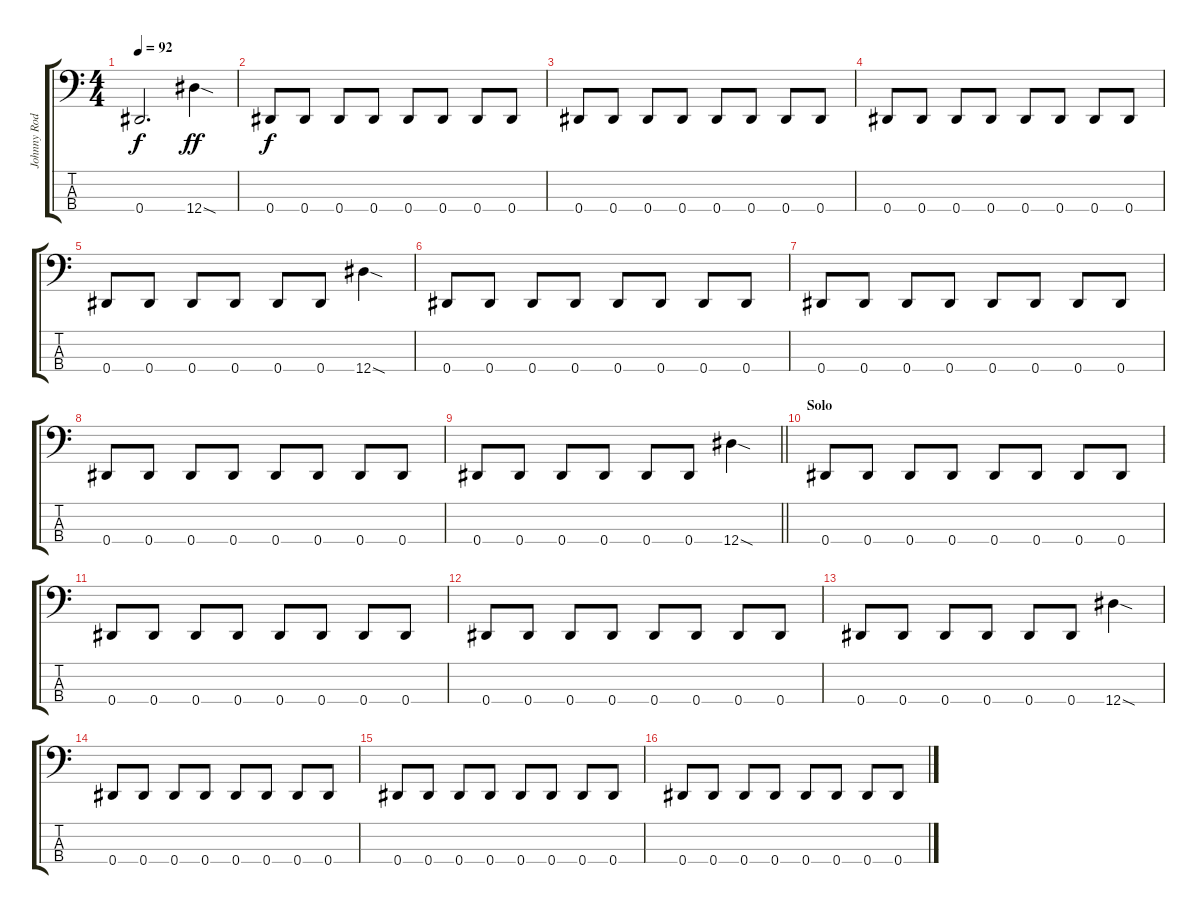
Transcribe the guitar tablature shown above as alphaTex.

\track ("Johnny Rod" "Johnny Rod") {instrument electricbasspick}
\staff {score tabs}
\tuning (Gb2 Db2 Ab1 Eb1) {hide}
\ts (4 4)
\tempo 92
\clef f4
\ks c
0.4{t}.2{d dy f} 12.4{sod}.4{dy ff} |
0.4.8{dy f} 0.4.8 0.4.8 0.4.8 0.4.8 0.4.8 0.4.8 0.4.8 |
0.4.8 0.4.8 0.4.8 0.4.8 0.4.8 0.4.8 0.4.8 0.4.8 |
0.4.8 0.4.8 0.4.8 0.4.8 0.4.8 0.4.8 0.4.8 0.4.8 |
0.4.8 0.4.8 0.4.8 0.4.8 0.4.8 0.4.8 12.4{sod}.4 |
0.4.8 0.4.8 0.4.8 0.4.8 0.4.8 0.4.8 0.4.8 0.4.8 |
0.4.8 0.4.8 0.4.8 0.4.8 0.4.8 0.4.8 0.4.8 0.4.8 |
0.4.8 0.4.8 0.4.8 0.4.8 0.4.8 0.4.8 0.4.8 0.4.8 |
\barLineRight lightlight
0.4.8 0.4.8 0.4.8 0.4.8 0.4.8 0.4.8 12.4{sod}.4 |
\section ("" "Solo ")
0.4.8 0.4.8 0.4.8 0.4.8 0.4.8 0.4.8 0.4.8 0.4.8 |
0.4.8 0.4.8 0.4.8 0.4.8 0.4.8 0.4.8 0.4.8 0.4.8 |
0.4.8 0.4.8 0.4.8 0.4.8 0.4.8 0.4.8 0.4.8 0.4.8 |
0.4.8 0.4.8 0.4.8 0.4.8 0.4.8 0.4.8 12.4{sod}.4 |
0.4.8 0.4.8 0.4.8 0.4.8 0.4.8 0.4.8 0.4.8 0.4.8 |
0.4.8 0.4.8 0.4.8 0.4.8 0.4.8 0.4.8 0.4.8 0.4.8 |
0.4.8 0.4.8 0.4.8 0.4.8 0.4.8 0.4.8 0.4.8 0.4.8
